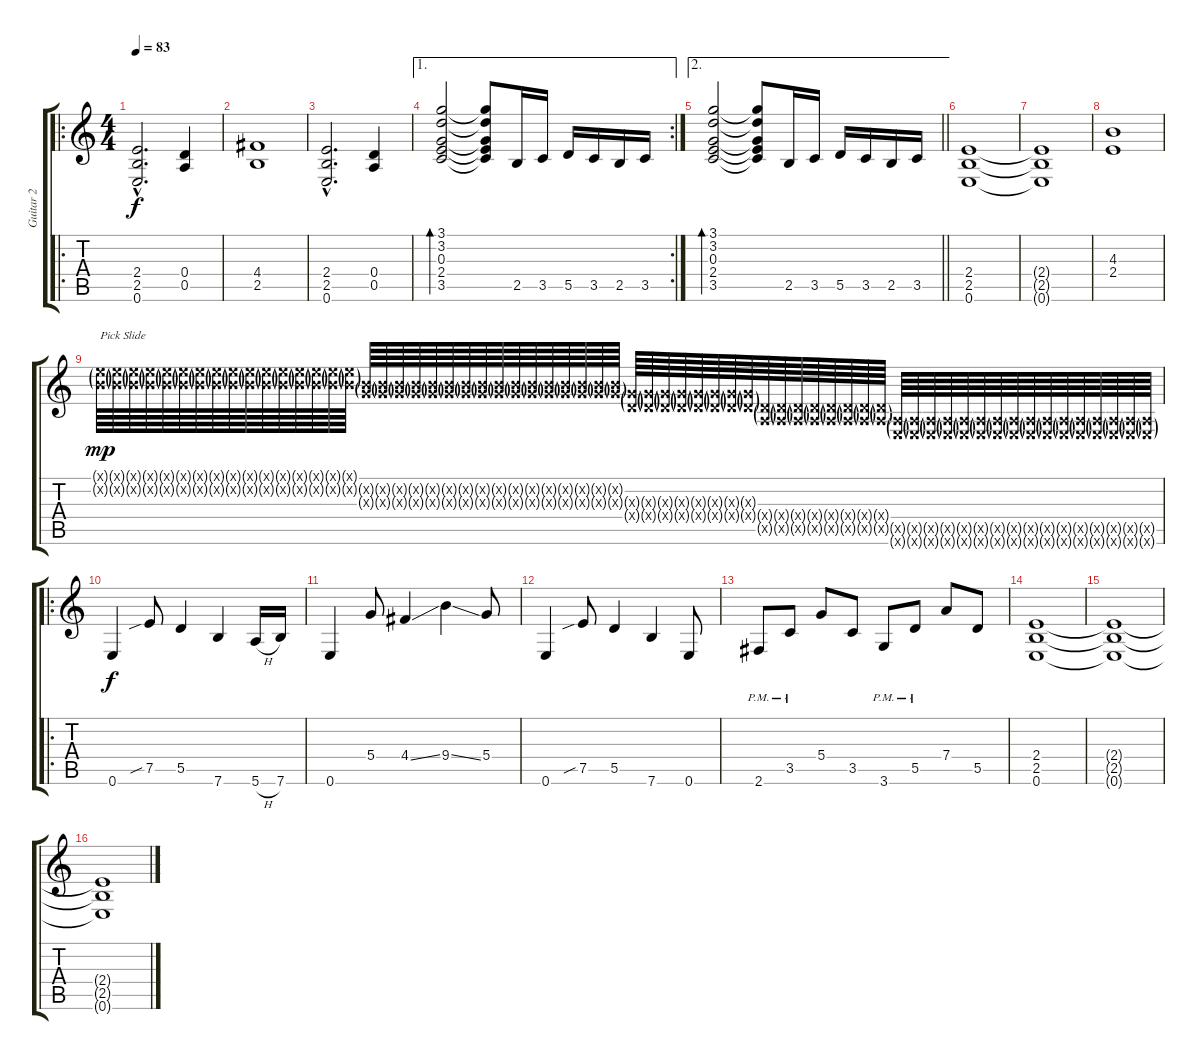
\track ("Guitar 2" "Guitar 2") {instrument distortionguitar}
\staff {score tabs}
\tuning (E4 B3 G3 D3 A2 E2) {hide}
\ro
\ts (4 4)
\tempo 83
\clef g2
\ks c
(2.4{hac} 2.5{hac} 0.6{hac}).2{d dy f instrument distortionguitar} (0.4 0.5).4 |
(4.4 2.5).1 |
(2.4{hac} 2.5{hac} 0.6{hac}).2{d} (0.4 0.5).4 |
\ae 1
\rc 2
(3.1 3.2 0.3 2.4 3.5).2{bd 30} (3.1{t} 3.2{t} 0.3{t} 2.4{t} 3.5{t}).8 2.5.16 3.5.16 5.5.16 3.5.16 2.5.16 3.5.16 |
\ae 2
\barLineRight lightlight
(3.1 3.2 0.3 2.4 3.5).2{bd 60} (3.1{t} 3.2{t} 0.3{t} 2.4{t} 3.5{t}).8 2.5.16 3.5.16 5.5.16 3.5.16 2.5.16 3.5.16 |
(2.4 2.5 0.6).1 |
(2.4{t} 2.5{t} 0.6{t}).1 |
(4.3 2.4).1 |
(0.1{g x} 0.2{g x}).64{txt "Pick Slide" dy mp} (0.1{g x} 0.2{g x}).64 (0.1{g x} 0.2{g x}).64 (0.1{g x} 0.2{g x}).64 (0.1{g x} 0.2{g x}).64 (0.1{g x} 0.2{g x}).64 (0.1{g x} 0.2{g x}).64 (0.1{g x} 0.2{g x}).64 (0.1{g x} 0.2{g x}).64 (0.1{g x} 0.2{g x}).64 (0.1{g x} 0.2{g x}).64 (0.1{g x} 0.2{g x}).64 (0.1{g x} 0.2{g x}).64 (0.1{g x} 0.2{g x}).64 (0.1{g x} 0.2{g x}).64 (0.1{g x} 0.2{g x}).64 (0.2{g x} 0.3{g x}).64 (0.2{g x} 0.3{g x}).64 (0.2{g x} 0.3{g x}).64 (0.2{g x} 0.3{g x}).64 (0.2{g x} 0.3{g x}).64 (0.2{g x} 0.3{g x}).64 (0.2{g x} 0.3{g x}).64 (0.2{g x} 0.3{g x}).64 (0.2{g x} 0.3{g x}).64 (0.2{g x} 0.3{g x}).64 (0.2{g x} 0.3{g x}).64 (0.2{g x} 0.3{g x}).64 (0.2{g x} 0.3{g x}).64 (0.2{g x} 0.3{g x}).64 (0.2{g x} 0.3{g x}).64 (0.2{g x} 0.3{g x}).64 (0.3{g x} 0.4{g x}).64 (0.3{g x} 0.4{g x}).64 (0.3{g x} 0.4{g x}).64 (0.3{g x} 0.4{g x}).64 (0.3{g x} 0.4{g x}).64 (0.3{g x} 0.4{g x}).64 (0.3{g x} 0.4{g x}).64 (0.3{g x} 0.4{g x}).64 (0.4{g x} 0.5{g x}).64 (0.4{g x} 0.5{g x}).64 (0.4{g x} 0.5{g x}).64 (0.4{g x} 0.5{g x}).64 (0.4{g x} 0.5{g x}).64 (0.4{g x} 0.5{g x}).64 (0.4{g x} 0.5{g x}).64 (0.4{g x} 0.5{g x}).64 (0.5{g x} 0.6{g x}).64 (0.5{g x} 0.6{g x}).64 (0.5{g x} 0.6{g x}).64 (0.5{g x} 0.6{g x}).64 (0.5{g x} 0.6{g x}).64 (0.5{g x} 0.6{g x}).64 (0.5{g x} 0.6{g x}).64 (0.5{g x} 0.6{g x}).64 (0.5{g x} 0.6{g x}).64 (0.5{g x} 0.6{g x}).64 (0.5{g x} 0.6{g x}).64 (0.5{g x} 0.6{g x}).64 (0.5{g x} 0.6{g x}).64 (0.5{g x} 0.6{g x}).64 (0.5{g x} 0.6{g x}).64 (0.5{g x} 0.6{g x}).64 |
\ro
0.6.4{dy f} 7.5{sib}.8 5.5.4 7.6.4 5.6{h}.16 7.6.16 |
0.6.4 5.4.8 4.4{ss}.4 9.4{ss}.4 5.4.8 |
0.6.4 7.5{sib}.8 5.5.4 7.6.4 0.6.8 |
2.6{pm}.8 3.5{pm}.8 5.4.8 3.5.8 3.6{pm}.8 5.5{pm}.8 7.4.8 5.5.8 |
(2.4 2.5 0.6).1 |
(2.4{t} 2.5{t} 0.6{t}).1 |
(2.4{t} 2.5{t} 0.6{t}).1
